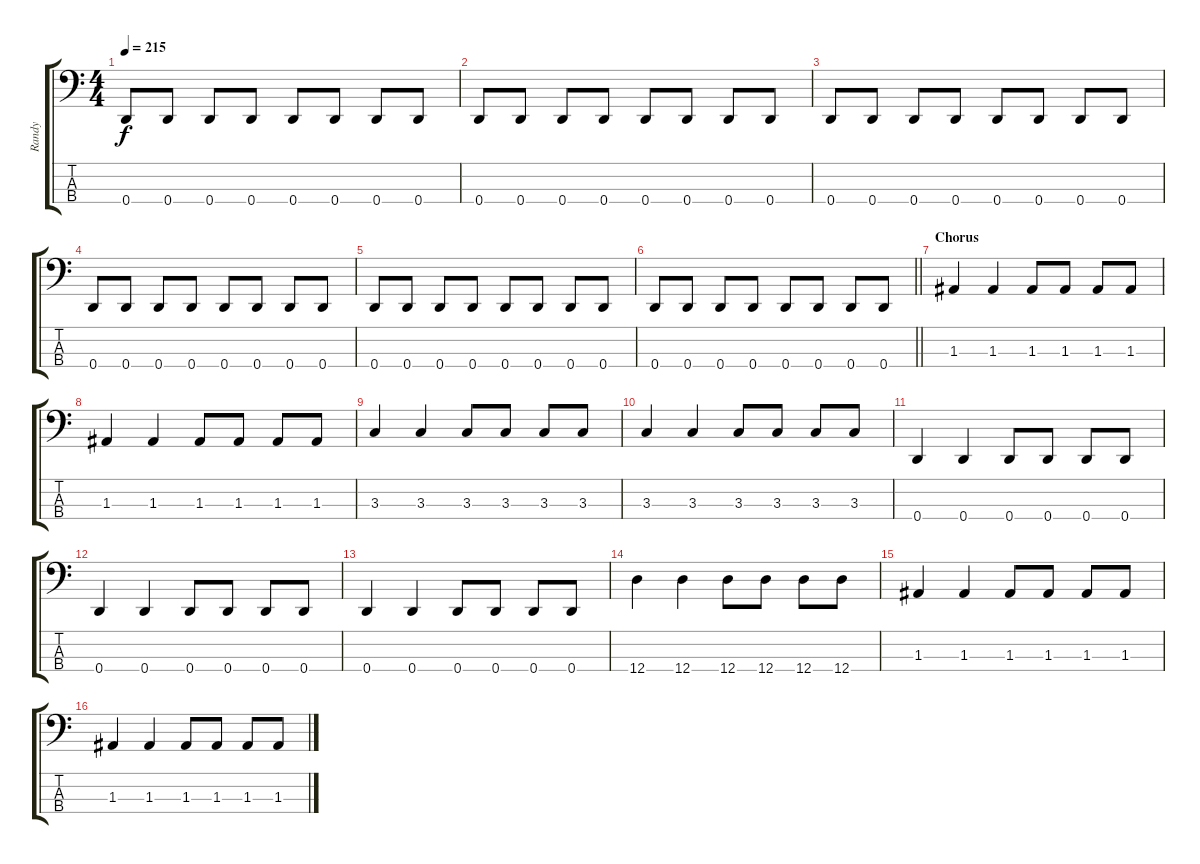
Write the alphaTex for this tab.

\track ("Randy" "Randy") {instrument electricbasspick}
\staff {score tabs}
\tuning (G2 D2 A1 D1) {hide}
\ts (4 4)
\tempo 215
\clef f4
\ks c
0.4.8{dy f} 0.4.8 0.4.8 0.4.8 0.4.8 0.4.8 0.4.8 0.4.8 |
0.4.8 0.4.8 0.4.8 0.4.8 0.4.8 0.4.8 0.4.8 0.4.8 |
0.4.8 0.4.8 0.4.8 0.4.8 0.4.8 0.4.8 0.4.8 0.4.8 |
0.4.8 0.4.8 0.4.8 0.4.8 0.4.8 0.4.8 0.4.8 0.4.8 |
0.4.8 0.4.8 0.4.8 0.4.8 0.4.8 0.4.8 0.4.8 0.4.8 |
\barLineRight lightlight
0.4.8 0.4.8 0.4.8 0.4.8 0.4.8 0.4.8 0.4.8 0.4.8 |
\section ("" "Chorus")
1.3.4 1.3.4 1.3.8 1.3.8 1.3.8 1.3.8 |
1.3.4 1.3.4 1.3.8 1.3.8 1.3.8 1.3.8 |
3.3.4 3.3.4 3.3.8 3.3.8 3.3.8 3.3.8 |
3.3.4 3.3.4 3.3.8 3.3.8 3.3.8 3.3.8 |
0.4.4 0.4.4 0.4.8 0.4.8 0.4.8 0.4.8 |
0.4.4 0.4.4 0.4.8 0.4.8 0.4.8 0.4.8 |
0.4.4 0.4.4 0.4.8 0.4.8 0.4.8 0.4.8 |
12.4.4 12.4.4 12.4.8 12.4.8 12.4.8 12.4.8 |
1.3.4 1.3.4 1.3.8 1.3.8 1.3.8 1.3.8 |
1.3.4 1.3.4 1.3.8 1.3.8 1.3.8 1.3.8
